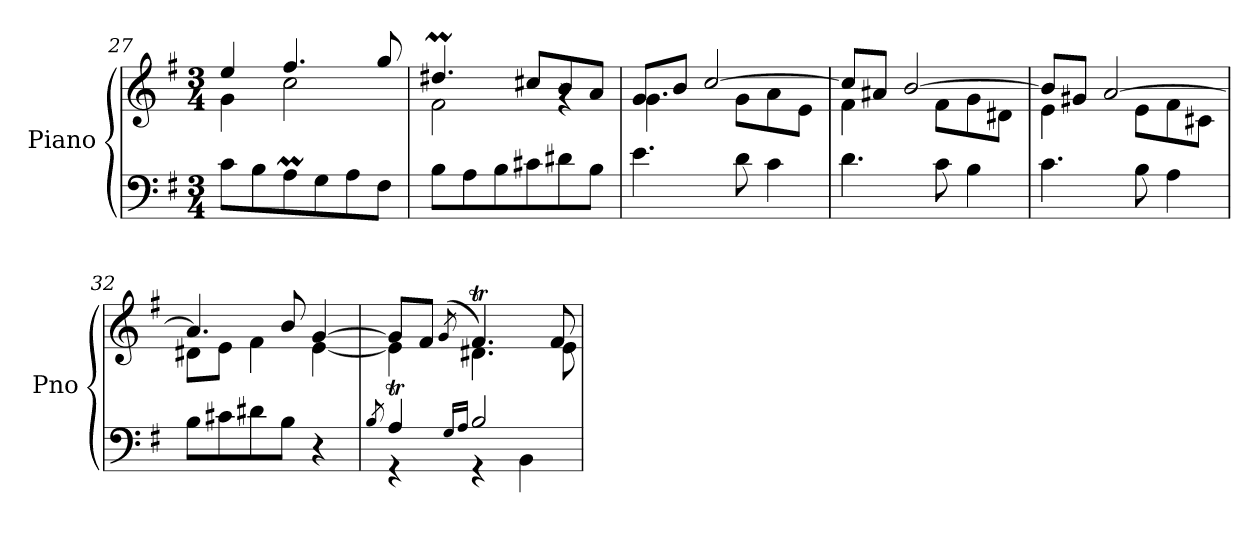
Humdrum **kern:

**kern	**kern
*part1	*part1
*staff2	*staff1
*I"Piano	*
*I'Pno	*
*clefF4	*clefG2
*k[f#]	*k[f#]
*M3/4	*M3/4
=27	=27
*	*^
8c\L	4ee/	4g\
8B\	.	.
8AM\	4.ff#/	2cc\
8G\	.	.
8A\	.	.
8F#\J	8gg/	.
=28	=28	=28
8B\L	4.dd#Xm/	2f#\
8A\	.	.
8B\	.	.
8c#X\	8cc#X/L	.
8d#X\	8b/	4rg
8B\J	8a/J	.
=29	=29	=29
!	!LO:N:head=solid	!
4.e\	8g/L	4.g\
.	8b/J	.
.	[2cc/	.
8d\	.	8g\L
4c\	.	8a\
.	.	8e\J
=30	=30	=30
4.d\	8cc/L]	4f#\
.	8a#X/J	.
.	[2b/	8ryy
8c\	.	8f#\L
4B\	.	8g\
.	.	8d#X\J
=31	=31	=31
4.c\	8b/L]	4e\
.	8g#X/J	.
.	[2a/	8ryy
8B\	.	8e\L
4A\	.	8f#\
.	.	8c#X\J
!!LO:LB:g=z	!!
=32	=32	=32
8B\L	4.a/]	8d#X\L
8c#X\	.	8e\J
8d#X\	.	4f#\
8B\J	8b/	.
4r	[4g/	[4e\
=33	=33	=33
8qB/	.	.
*^	*	*
4AT/	4r	8g/L]	4e\]
.	.	8f#/J	.
16qG/LL	.	.	.
16qA/JJ	.	(<8qg/	.
2B/	4r	4.f#t/)	4.d#X\
.	4BB\	.	.
.	.	8f#/	8e\
*v	*v	*	*
*	*v	*v
=	=
*-	*-
